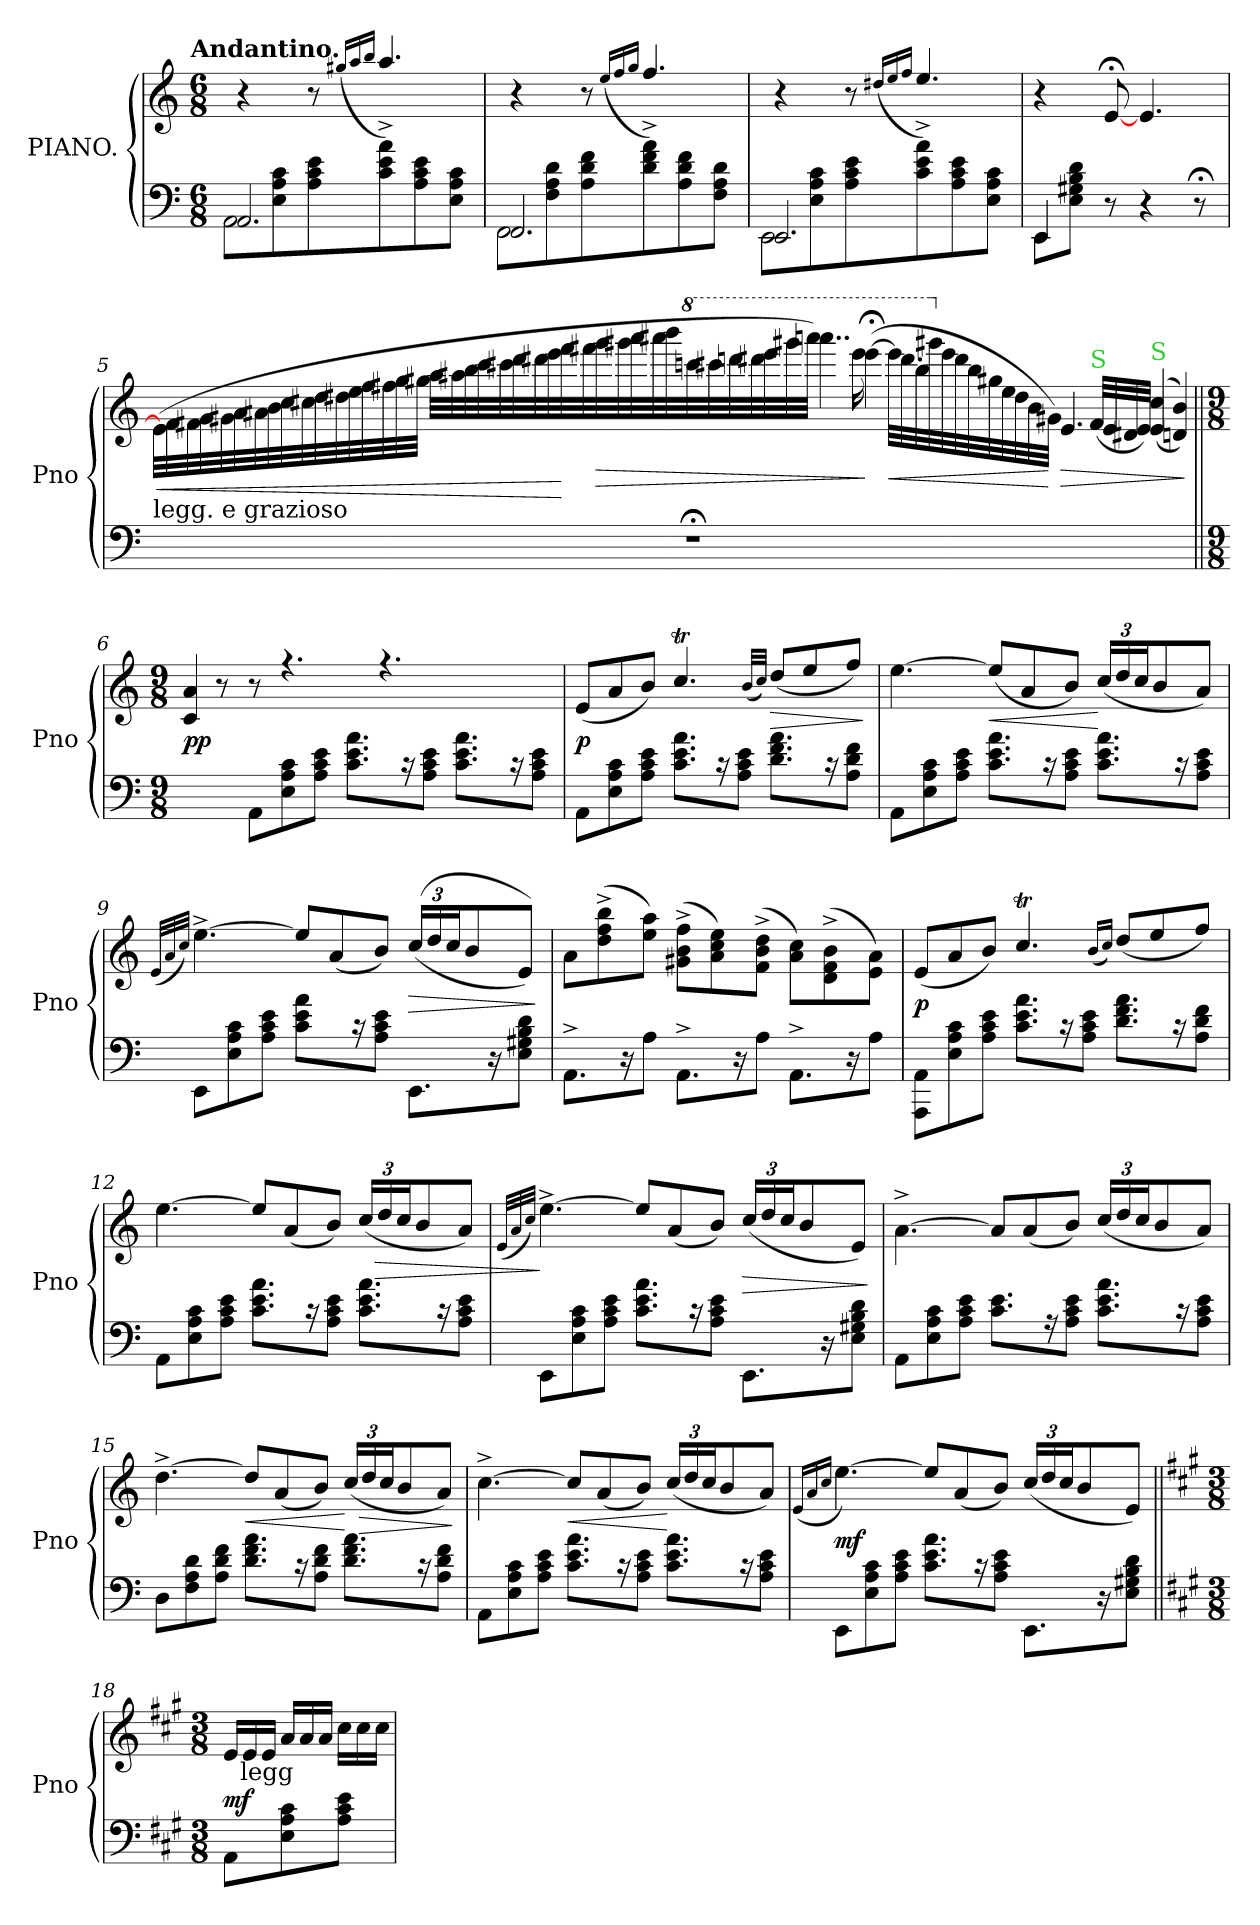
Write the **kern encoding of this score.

**kern	**kern	**dynam
*part1	*part1	*part1
*staff2	*staff1	*staff1/2
*I"PIANO.	*	*
*I'Pno	*	*
*clefF4	*clefG2	*
*k[]	*k[]	*
*a:	*a:	*
!!LO:TX:omd:t=Andantino.
*M6/8	*M6/8	*
=1	=1	=1
*^	*	*
!	!LO:N:vis=2	!	!
2.AA/	8AA\	4r	.
.	8E\ 8A\ 8c\	.	.
.	8A\ 8c\ 8e\	8r	.
.	.	(<16qqgg#X/LL	.
.	.	16qqaa/	.
.	.	16qqbb/JJ	.
.	8c\ 8e\ 8a\	4.aa^>/)	.
.	8A\ 8c\ 8e\	.	.
.	8E\ 8A\ 8c\J	.	.
=2	=2	=2	=2
!	!LO:N:vis=2	!	!
2.FF/	8FF\	4r	.
.	8F\ 8A\ 8d\	.	.
.	8A\ 8d\ 8f\	8r	.
.	.	(<16qqee/LL	.
.	.	16qqff/	.
.	.	16qqgg/JJ	.
.	8d\ 8f\ 8a\	4.ff^>/)	.
.	8A\ 8d\ 8f\	.	.
.	8F\ 8A\ 8d\J	.	.
=3	=3	=3	=3
!	!LO:N:vis=2	!	!
2.EE/	8EE\	4r	.
.	8E\ 8A\ 8c\	.	.
.	8A\ 8c\ 8e\	8r	.
.	.	(<16qqdd#X/LL	.
.	.	16qqee/	.
.	.	16qqff/JJ	.
.	8c\ 8e\ 8a\	4.ee^>/)	.
.	8A\ 8c\ 8e\	.	.
.	8E\ 8A\ 8c\J	.	.
=4	=4	=4	=4
4EE/	8EE\L	4r	.
.	8E\ 8G#X\ 8B\ 8d\J	.	.
8r	2ryy	[8e;</	.
4r	.	4.e/	.
8r;<	.	.	.
*v	*v	*	*
=5	=5	=5
!LO:TX:a:t=legg. e grazioso	!	!
2.ryy	(>32e!\LLL]	<
.	32f!\	.
.	32f#X!\	.
.	32g!\	.
.	32g#X!\	.
.	32a!\	.
.	32a#X!\	.
.	32b!\	.
.	32cc!\	.
.	32cc#X!\	.
.	32dd!\	.
.	32dd#X!\	.
.	32ee!\	.
.	32ff!\	.
.	32ff#X!\	.
.	32gg!\	.
.	32gg#X!\JJJ	.
.	32aa!\LLL	.
.	32aa#X!\	.
.	32bb!\	.
.	32ccc!\	.
.	32ccc#X!\	.
.	32ddd!\	.
.	32ddd#X!\	.
4ryy	32eee!\	.
.	32fff!\	[
.	32fff#X!\	.
.	32ggg!\	>
.	32ggg#X!\	.
.	32aaa!\	.
.	32aaa#X!\	.
.	32bbb!\	.
!LO:N:vis=1	!	!
*	*8va	*
8.r;<	32cccc!\	.
.	32cccc#X!\	.
.	32dddd!\	.
.	32dddd#X!\	.
.	32eeee!\	.
.	32gggg#X!\	.
32ryy	32aaaa!\JJJ)	.
1ryy	4..aaaa!\	.
.	16eeee!\	.
.	(>[4eeee;<!\	]
.	32eeee!\LLL]	<
!	!LO:N:vis=32.	!
.	32dddd#!\	.
.	32bbb!\	.
*	*X8va	*
.	32ggg#X!\	.
.	32eee!\	.
.	32ddd#!\	.
.	32bb!\	.
.	32gg#X!\	.
2ryy	32ee!\	.
.	32dd#!\	.
.	32b!\	.
.	32g#X!\JJJ)	[
.	4.e!/	>
!	!LO:TX:a:color=limegreen:t=S	!
8ryy	(<32f#!/LLL	.
.	32e!/	.
.	32d#X!/	.
.	32e!/JJJ)	.
!	!LO:TX:a:color=limegreen:t=S	!
2ryy	(<(>4e!/ 4cc#!/	.
.	4dn!/ 4b!/))	.
.	.	]
=6||	=6||	=6||
*M9/8	*M9/8	*
*	*MM72	*
!	!LO:N:vis=4	!
4ryy	8c/ 8a/	pp
.	8r	.
8AA\L	8r	.
8E\ 8A\ 8c\	4.rff	.
8A\ 8c\ 8e\J	.	.
8.c\ 8.e\ 8.a\L	.	.
.	4.rff	.
16r	.	.
8A\ 8c\ 8e\J	.	.
8.c\ 8.e\ 8.a\L	.	.
.	4ryy	.
16r	.	.
8A\ 8c\ 8e\J	.	.
=7	=7	=7
8AA\L	(<8e/L	p
8E\ 8A\ 8c\	8a/	.
8A\ 8c\ 8e\J	8b/J)	.
8.c\ 8.e\ 8.a\L	4.ccT/	.
16r	.	.
8A\ 8c\ 8e\J	.	.
.	(<32qqb/LLL	.
.	32qqcc/JJJ)	.
8.d\ 8.f\ 8.a\L	(>8ddTTT/L	>
.	8ee/	.
16r	.	.
8A\ 8d\ 8f\J	8ff/J)	.
.	.	]
=8	=8	=8
8AA\L	[4.ee\	.
8E\ 8A\ 8c\	.	.
8A\ 8c\ 8e\J	.	.
8.c\ 8.e\ 8.a\L	(<8ee/L]	<
.	8a/	.
16r	.	.
8A\ 8c\ 8e\J	8b/J)	.
8.c\ 8.e\ 8.a\L	(>24cc/LL	[
.	24dd/	.
.	24cc/J	.
.	8b/	.
16r	.	.
8A\ 8c\ 8e\J	8a/J)	.
=9	=9	=9
.	(<32qqe/LLL	.
.	32qqa/	.
.	32qqcc/JJJ)	.
8EE\L	[4.ee^<\	.
8E\ 8A\ 8c\	.	.
8A\ 8c\ 8e\J	.	.
!LO:N:vis=8	!	!
8.c\ 8.e\ 8.a\L	8ee/L]	.
.	(<8a/	.
16r	.	.
8A\ 8c\ 8e\J	8b/J)	.
8.EE\L	(<(>24cc/LL	>
.	24dd/	.
.	24cc/J	.
.	8b/	.
16r	.	.
8E\ 8G#X\ 8B\ 8d\J	8e/J))	.
.	.	]
=10	=10	=10
8.AA^\L	8a\L	.
.	(>8dd^<\ 8ff^<\ 8bb^<\	.
16r	.	.
8A\J	8ee\ 8aa\J)	.
8.AA^\L	(>8g#X^<\ 8b^<\ 8ff^<\L	.
.	8a\ 8cc\ 8ee\)	.
16r	.	.
8A\J	(>8f^<\ 8b^<\ 8dd^<\J	.
8.AA^\L	8a\ 8cc\L)	.
.	(>8d^<\ 8f^<\ 8b^<\	.
16r	.	.
8A\J	8e\ 8a\J)	.
=11	=11	=11
8AAA\ 8AA\L	(<8e/L	p
8E\ 8A\ 8c\	8a/	.
8A\ 8c\ 8e\J	8b/J)	.
8.c\ 8.e\ 8.a\L	4.ccT/	.
16r	.	.
8A\ 8c\ 8e\J	.	.
.	(<16qqb/LL	.
.	16qqcc/JJ)	.
8.d\ 8.f\ 8.a\L	(>8dd/L	.
.	8ee/	.
16r	.	.
8A\ 8d\ 8f\J	8ff/J)	.
=12	=12	=12
8AA\L	[4.ee\	.
8E\ 8A\ 8c\	.	.
8A\ 8c\ 8e\J	.	.
8.c\ 8.e\ 8.a\L	8ee/L]	.
.	(<8a/	.
16r	.	.
8A\ 8c\ 8e\J	8b/J)	.
8.c\ 8.e\ 8.a\L	(>24cc/LL	.
.	24dd/	>
.	24cc/J	.
.	8b/	.
16r	.	.
8A\ 8c\ 8e\J	8a/J)	.
=13	=13	=13
.	(<32qqe/LLL	.
.	32qqa/	.
.	32qqcc/JJJ)	.
8EE\L	[4.ee^<\	]
8E\ 8A\ 8c\	.	.
8A\ 8c\ 8e\J	.	.
8.c\ 8.e\ 8.a\L	8ee/L]	.
.	(<8a/	.
16r	.	.
8A\ 8c\ 8e\J	8b/J)	.
8.EE\L	(<24cc/LL	>
.	24dd/	.
.	24cc/J	.
.	8b/	.
16r	.	.
8E\ 8G#X\ 8B\ 8d\J	8e/J)	.
.	.	]
=14	=14	=14
8AA\L	[4.a^<\	.
8E\ 8A\ 8c\	.	.
8A\ 8c\ 8e\J	.	.
8.c\ 8.e\L	8a/L]	.
.	(<8a/	.
16r	.	.
8A\ 8c\ 8e\J	8b/J)	.
8.c\ 8.e\ 8.a\L	(>24cc/LL	.
.	24dd/	.
.	24cc/J	.
.	8b/	.
16r	.	.
8A\ 8c\ 8e\J	8a/J)	.
=15	=15	=15
8D\L	[4.dd^<\	.
8F\ 8A\ 8d\	.	.
8A\ 8d\ 8f\J	.	.
8.d\ 8.f\ 8.a\L	8dd/L]	<
.	(<8a/	.
16r	.	.
8A\ 8d\ 8f\J	8b/J)	.
8.d\ 8.f\ 8.a\L	(>24cc/LL	[
.	24dd/	>
.	24cc/J	.
.	8b/	.
16r	.	.
8A\ 8d\ 8f\J	8a/J)	.
.	.	]
=16	=16	=16
8AA\L	[4.cc^<\	.
8E\ 8A\ 8c\	.	.
8A\ 8c\ 8e\J	.	.
8.c\ 8.e\ 8.a\L	8cc/L]	<
.	(<8a/	.
16r	.	.
8A\ 8c\ 8e\J	8b/J)	.
8.c\ 8.e\ 8.a\L	(>24cc/LL	[
.	24dd/	.
.	24cc/J	.
.	8b/	.
16r	.	.
8A\ 8c\ 8e\J	8a/J)	.
=17	=17	=17
.	(<16qqe/LL	.
.	16qqa/	.
.	16qqcc/JJ	.
8EE\L	[4.ee\)	mf
8E\ 8A\ 8c\	.	.
8A\ 8c\ 8e\J	.	.
8.c\ 8.e\ 8.a\L	8ee/L]	.
.	(<8a/	.
16r	.	.
8A\ 8c\ 8e\J	8b/J)	.
8.EE\L	(<24cc/LL	.
.	24dd/	.
.	24cc/J	.
.	8b/	.
16r	.	.
8E\ 8G#X\ 8B\ 8d\J	8e/J)	.
=18||	=18||	=18||
*k[f#c#g#]	*k[f#c#g#]	*
*A:	*A:	*
*M3/8	*M3/8	*
*	*Xtuplet	*
*	*MM132	*
8AA\L	24e/LL	mf
!	!LO:TX:b:t=legg	!
.	24e/	.
.	24e/JJ	.
8E\ 8A\ 8c#\	24a/LL	.
.	24a/	.
.	24a/JJ	.
8A\ 8c#\ 8e\J	24cc#\LL	.
.	24cc#\	.
.	24cc#\JJ	.
=	=	=
*-	*-	*-
